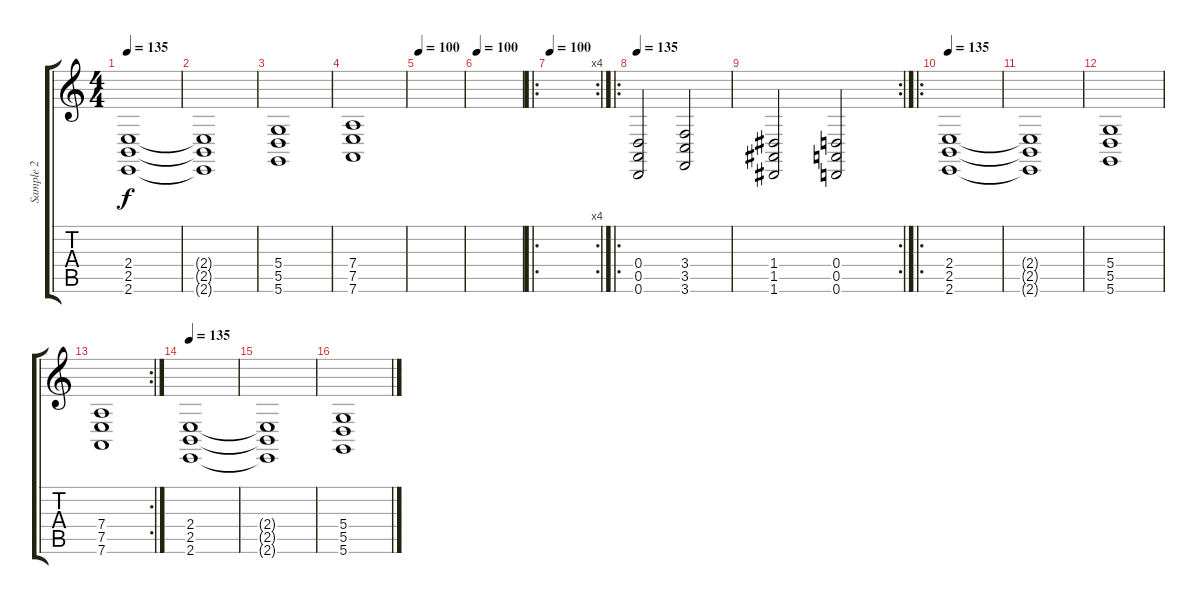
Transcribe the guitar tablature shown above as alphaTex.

\track ("Sample 2" "Sample 2") {instrument stringensemble2}
\staff {score tabs}
\tuning (E4 B3 G3 D3 A2 D2) {hide}
\ts (4 4)
\tempo 135
\clef g2
\ks c
(2.4 2.5 2.6).1{dy f} |
(2.4{t} 2.5{t} 2.6{t}).1 |
(5.4 5.5 5.6).1 |
(7.4 7.5 7.6).1 |
\tempo 100
|
\tempo 100
|
\ro
\rc 4
\tempo 100
|
\ro
\tempo 110
\tempo 135
(0.4 0.5 0.6).2 (3.4 3.5 3.6).2 |
\rc 2
(1.4 1.5 1.6).2 (0.4 0.5 0.6).2 |
\ro
\tempo 135
(2.4 2.5 2.6).1 |
(2.4{t} 2.5{t} 2.6{t}).1 |
(5.4 5.5 5.6).1 |
\rc 2
(7.4 7.5 7.6).1 |
\tempo 135
(2.4 2.5 2.6).1 |
(2.4{t} 2.5{t} 2.6{t}).1 |
(5.4 5.5 5.6).1
